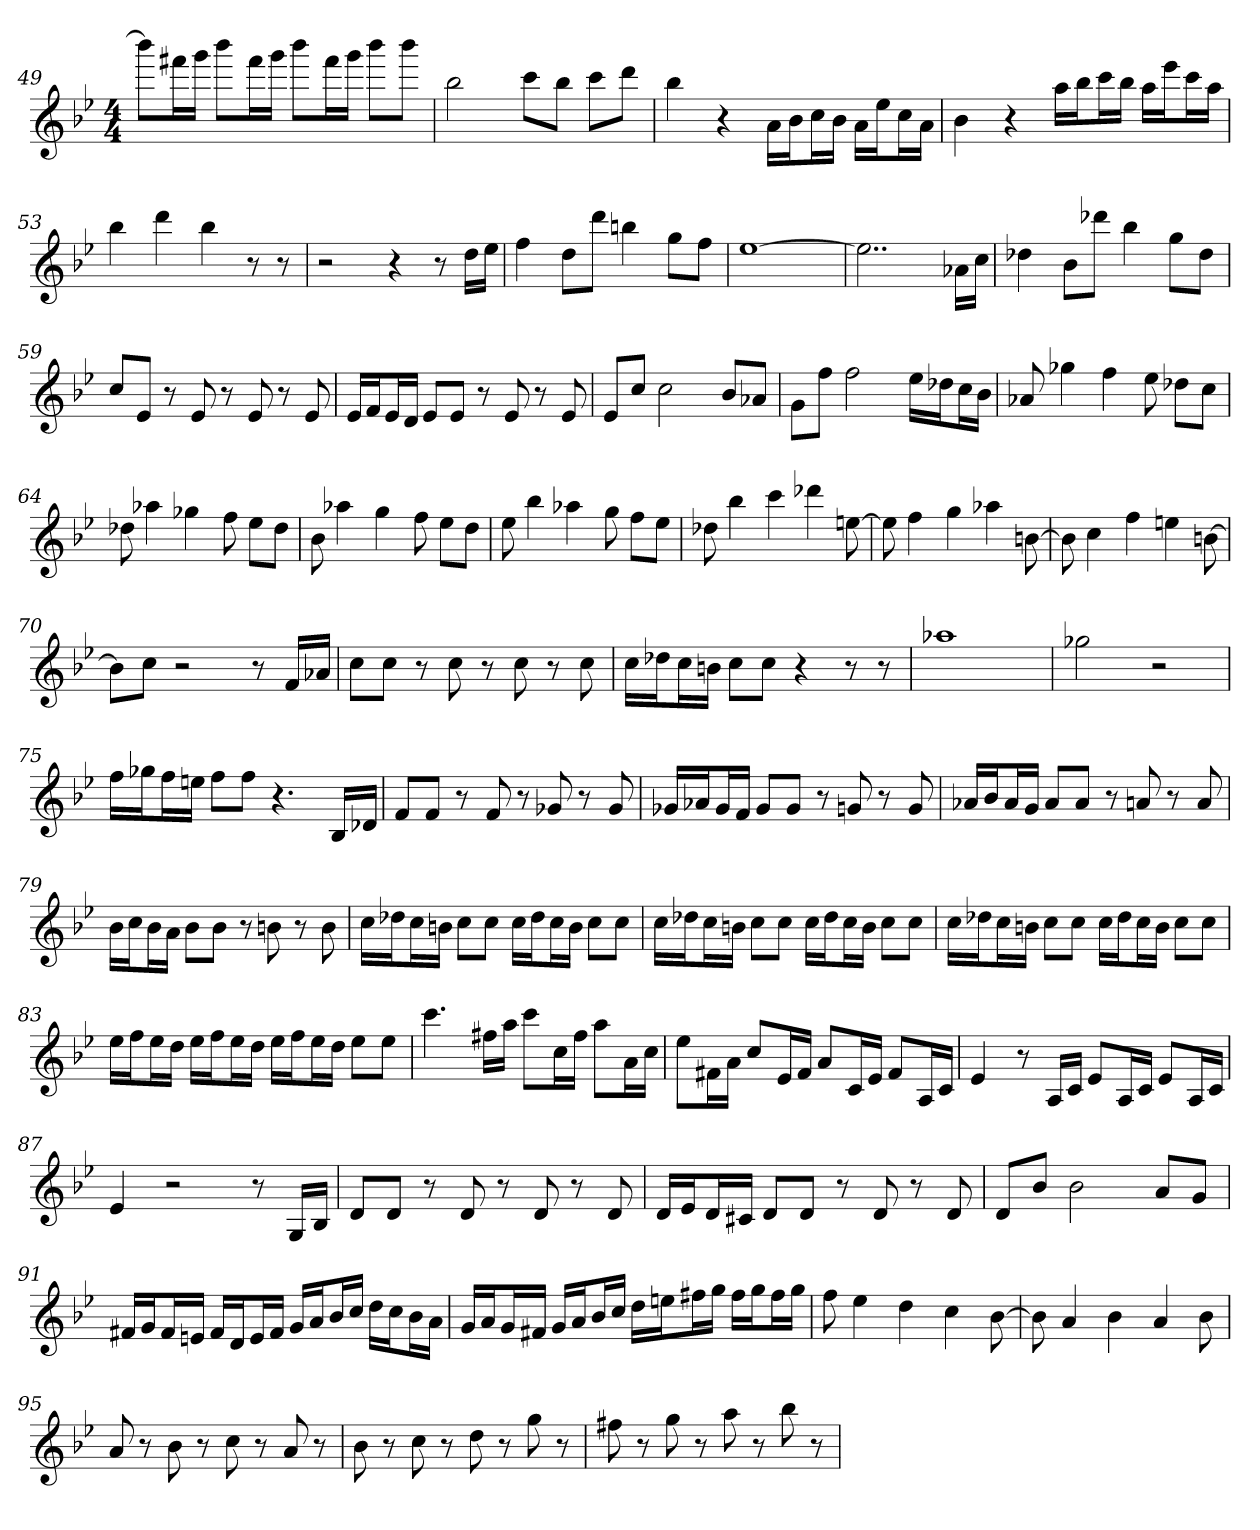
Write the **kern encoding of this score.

**kern
*part1
*staff1
*k[b-e-]
*g:
*M4/4
=49
8bbb-L]
16fff#XL
16gggJJ
8bbb-L
16fff#L
16gggJJ
8bbb-L
16fff#L
16gggJJ
8bbb-L
8bbb-J
=50
2bb-
8cccL
8bb-J
8cccL
8dddJ
=51
4bb-
4r
16aLL
16b-J
16ccL
16b-JJ
16aLL
16ee-J
16ccL
16aJJ
=52
4b-
4r
16aaLL
16bb-J
16cccL
16bb-JJ
16aaLL
16eee-J
16cccL
16aaJJ
=53
4bb-
4ddd
4bb-
8r
8r
=54
2r
4r
8r
16ddLL
16ee-JJ
=55
4ff
8ddL
8dddJ
4bbn
8ggL
8ffJ
=56
[1ee-
=57
2..ee-]
16a-XLL
16ccJJ
=58
4dd-X
8b-L
8ddd-XJ
4bb-
8ggL
8dd-J
=59
8ccL
8e-J
8r
8e-
8r
8e-
8r
8e-
=60
16e-LL
16fJ
16e-L
16dJJ
8e-L
8e-J
8r
8e-
8r
8e-
=61
8e-L
8ccJ
2cc
8b-L
8a-XJ
=62
8gL
8ffJ
2ff
16ee-LL
16dd-XJ
16ccL
16b-JJ
=63
8a-X
4gg-X
4ff
8ee-
8dd-XL
8ccJ
=64
8dd-X
4aa-X
4gg-X
8ff
8ee-L
8dd-J
=65
8b-
4aa-X
4gg
8ff
8ee-L
8ddJ
=66
8ee-
4bb-
4aa-X
8gg
8ffL
8ee-J
=67
8dd-X
4bb-
4ccc
4ddd-X
[8een
=68
8ee]
4ff
4gg
4aa-X
[8bn
=69
8b]
4cc
4ff
4een
[8bn
=70
8bL]
8ccJ
2r
8r
16fLL
16a-XJJ
=71
8ccL
8ccJ
8r
8cc
8r
8cc
8r
8cc
=72
16ccLL
16dd-XJ
16ccL
16bnJJ
8ccL
8ccJ
4r
8r
8r
=73
1aa-X
=74
2gg-X
2r
=75
16ffLL
16gg-XJ
16ffL
16eenJJ
8ffL
8ffJ
4.r
16B-LL
16d-XJJ
=76
8fL
8fJ
8r
8f
8r
8g-X
8r
8g-
=77
16g-XLL
16a-XJ
16g-L
16fJJ
8g-L
8g-J
8r
8gn
8r
8g
=78
16a-XLL
16b-J
16a-L
16gJJ
8a-L
8a-J
8r
8an
8r
8a
=79
16b-LL
16ccJ
16b-L
16aJJ
8b-L
8b-J
8r
8bn
8r
8b
=80
16ccLL
16dd-XJ
16ccL
16bnJJ
8ccL
8ccJ
16ccLL
16dd-J
16ccL
16bJJ
8ccL
8ccJ
=81
16ccLL
16dd-XJ
16ccL
16bnJJ
8ccL
8ccJ
16ccLL
16dd-J
16ccL
16bJJ
8ccL
8ccJ
=82
16ccLL
16dd-XJ
16ccL
16bnJJ
8ccL
8ccJ
16ccLL
16dd-J
16ccL
16bJJ
8ccL
8ccJ
=83
16ee-LL
16ffJ
16ee-L
16ddJJ
16ee-LL
16ffJ
16ee-L
16ddJJ
16ee-LL
16ffJ
16ee-L
16ddJJ
8ee-L
8ee-J
=84
4.ccc
16ff#XLL
16aaJJ
8cccL
16ccL
16ff#JJ
8aaL
16aL
16ccJJ
=85
8ee-L
16f#XL
16aJJ
8ccL
16e-L
16f#JJ
8aL
16cL
16e-JJ
8f#L
16AL
16cJJ
=86
4e-
8r
16ALL
16cJJ
8e-L
16AL
16cJJ
8e-L
16AL
16cJJ
=87
4e-
2r
8r
16GLL
16B-JJ
=88
8dL
8dJ
8r
8d
8r
8d
8r
8d
=89
16dLL
16e-J
16dL
16c#XJJ
8dL
8dJ
8r
8d
8r
8d
=90
8dL
8b-J
2b-
8aL
8gJ
=91
16f#XLL
16gJ
16f#L
16enJJ
16f#LL
16dJ
16eL
16f#JJ
16gLL
16aJ
16b-L
16ccJJ
16ddLL
16ccJ
16b-L
16aJJ
=92
16gLL
16aJ
16gL
16f#XJJ
16gLL
16aJ
16b-L
16ccJJ
16ddLL
16eenJ
16ff#XL
16ggJJ
16ff#LL
16ggJ
16ff#L
16ggJJ
=93
8ff
4ee-
4dd
4cc
[8b-
=94
8b-]
4a
4b-
4a
8b-
=95
8a
8r
8b-
8r
8cc
8r
8a
8r
=96
8b-
8r
8cc
8r
8dd
8r
8gg
8r
=97
8ff#X
8r
8gg
8r
8aa
8r
8bb-
8r
=
*-
